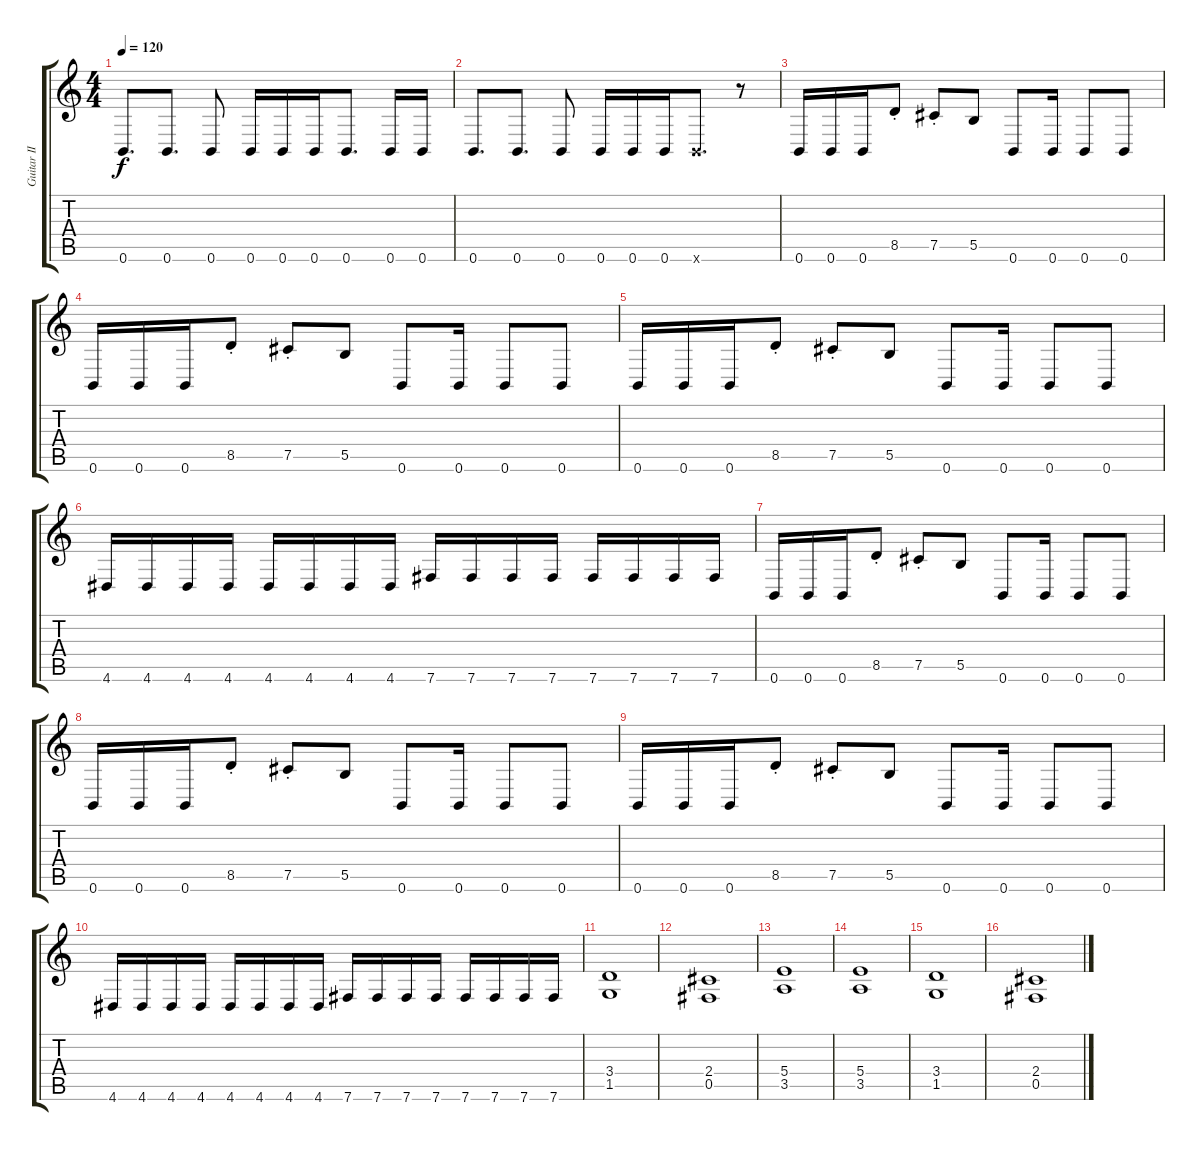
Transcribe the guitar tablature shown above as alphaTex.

\track ("Guitar II" "Guitar II") {instrument distortionguitar}
\staff {score tabs}
\tuning (Db4 Ab3 E3 B2 Gb2 B1) {hide}
\ts (4 4)
\tempo 120
\clef g2
\ks c
0.6.8{d dy f} 0.6.8{d} 0.6.8 0.6.16 0.6.16 0.6.16 0.6.8{d} 0.6.16 0.6.16 |
0.6.8{d} 0.6.8{d} 0.6.8 0.6.16 0.6.16 0.6.16 0.6{x}.8{d} r.8 |
0.6.16 0.6.16 0.6.16 8.5{st}.8 7.5{st}.8 5.5.8 0.6.8 0.6.16 0.6.8 0.6.8 |
0.6.16 0.6.16 0.6.16 8.5{st}.8 7.5{st}.8 5.5.8 0.6.8 0.6.16 0.6.8 0.6.8 |
0.6.16 0.6.16 0.6.16 8.5{st}.8 7.5{st}.8 5.5.8 0.6.8 0.6.16 0.6.8 0.6.8 |
4.6.16 4.6.16 4.6.16 4.6.16 4.6.16 4.6.16 4.6.16 4.6.16 7.6.16 7.6.16 7.6.16 7.6.16 7.6.16 7.6.16 7.6.16 7.6.16 |
0.6.16 0.6.16 0.6.16 8.5{st}.8 7.5{st}.8 5.5.8 0.6.8 0.6.16 0.6.8 0.6.8 |
0.6.16 0.6.16 0.6.16 8.5{st}.8 7.5{st}.8 5.5.8 0.6.8 0.6.16 0.6.8 0.6.8 |
0.6.16 0.6.16 0.6.16 8.5{st}.8 7.5{st}.8 5.5.8 0.6.8 0.6.16 0.6.8 0.6.8 |
4.6.16 4.6.16 4.6.16 4.6.16 4.6.16 4.6.16 4.6.16 4.6.16 7.6.16 7.6.16 7.6.16 7.6.16 7.6.16 7.6.16 7.6.16 7.6.16 |
(3.4 1.5).1 |
(2.4 0.5).1 |
(5.4 3.5).1 |
(5.4 3.5).1 |
(3.4 1.5).1 |
(2.4 0.5).1
